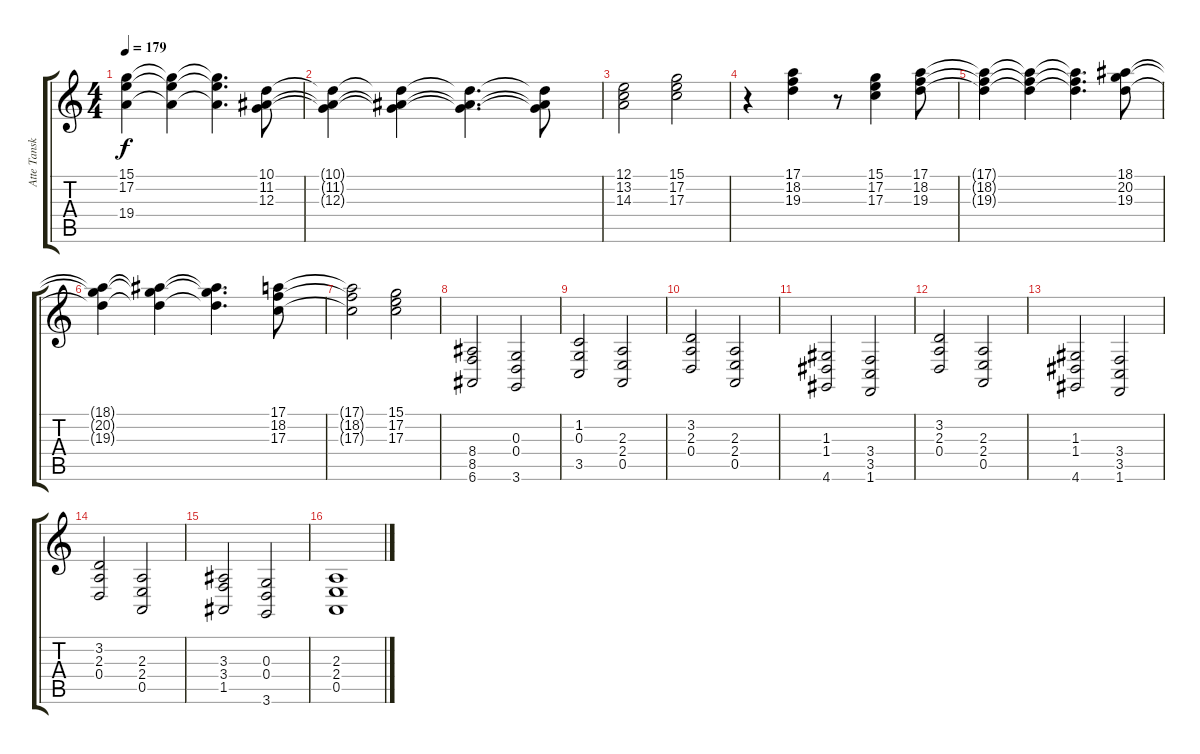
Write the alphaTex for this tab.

\track ("Atte Tanskanen (Keys)" "Atte Tansk") {instrument stringensemble1}
\staff {score tabs}
\tuning (E4 B3 G3 D3 A2 E2) {hide}
\ts (4 4)
\tempo 179
\clef g2
\ks c
(15.1{t} 17.2{t} 19.4{t}).4{dy f} (15.1{t} 17.2{t} 19.4{t}).4 (15.1{t} 17.2{t} 19.4{t}).4{d} (10.1 11.2 12.3).8 |
(10.1{t} 11.2{t} 12.3{t}).4 (10.1{t} 11.2{t} 12.3{t}).4 (10.1{t} 11.2{t} 12.3{t}).4{d} (10.1{t} 11.2{t} 12.3{t}).8 |
(12.1 13.2 14.3).2 (15.1 17.2 17.3).2 |
r.4 (17.1 18.2 19.3).4 r.8 (15.1 17.2 17.3).4 (17.1 18.2 19.3).8 |
(17.1{t} 18.2{t} 19.3{t}).4 (17.1{t} 18.2{t} 19.3{t}).4 (17.1{t} 18.2{t} 19.3{t}).4{d} (18.1 20.2 19.3).8 |
(18.1{t} 20.2{t} 19.3{t}).4 (18.1{t} 20.2{t} 19.3{t}).4 (18.1{t} 20.2{t} 19.3{t}).4{d} (17.1 18.2 17.3).8 |
(17.1{t} 18.2{t} 17.3{t}).2 (15.1 17.2 17.3).2 |
(8.4 8.5 6.6).2 (0.3 0.4 3.6).2 |
(1.2 0.3 3.5).2 (2.3 2.4 0.5).2 |
(3.2 2.3 0.4).2 (2.3 2.4 0.5).2 |
(1.3 1.4 4.6).2 (3.4 3.5 1.6).2 |
(3.2 2.3 0.4).2 (2.3 2.4 0.5).2 |
(1.3 1.4 4.6).2 (3.4 3.5 1.6).2 |
(3.2 2.3 0.4).2 (2.3 2.4 0.5).2 |
(3.3 3.4 1.5).2 (0.3 0.4 3.6).2 |
(2.3 2.4 0.5).1
